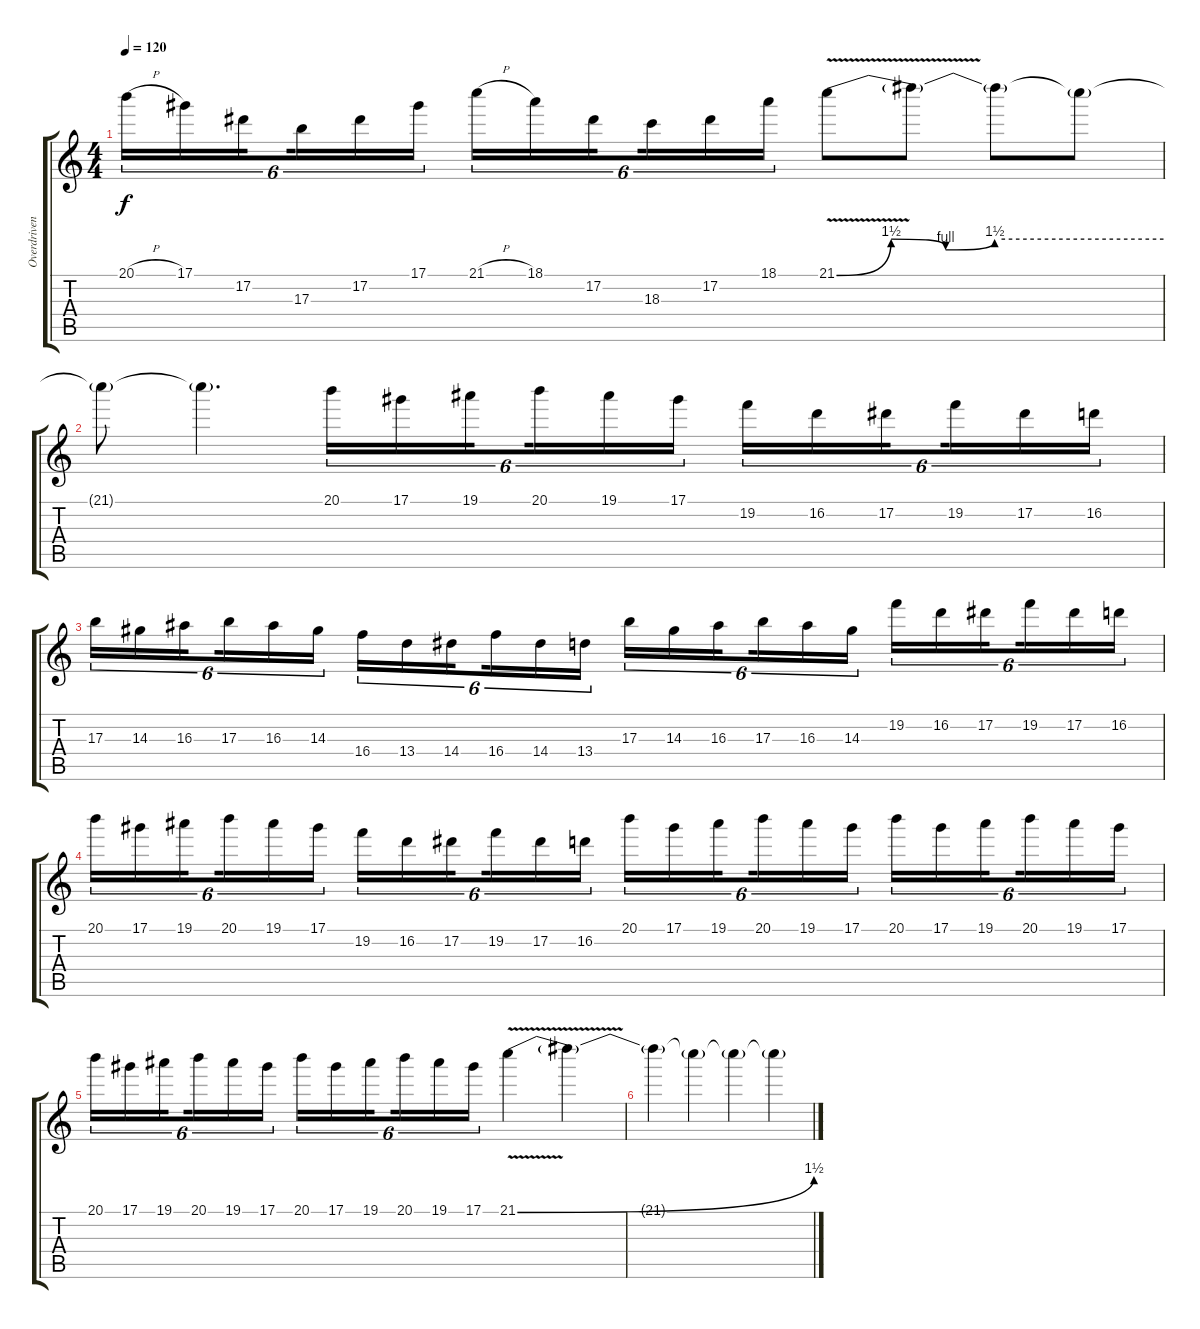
\track ("Overdriven Guitar2 (Solo)" "Overdriven") {instrument overdrivenguitar}
\staff {score tabs}
\tuning (Eb4 Bb3 Gb3 Db3 Ab2 Eb2) {hide}
\ts (4 4)
\tempo 120
\clef g2
\ks c
20.1{h}.16{tu (6 4) dy f volume 16 balance 8} 17.1.16{tu (6 4)} 17.2.16{tu (6 4) beam splitsecondary} 17.3.16{tu (6 4)} 17.2.16{tu (6 4)} 17.1.16{tu (6 4)} 21.1{h}.16{tu (6 4)} 18.1.16{tu (6 4)} 17.2.16{tu (6 4) beam splitsecondary} 18.3.16{tu (6 4)} 17.2.16{tu (6 4)} 18.1.16{tu (6 4)} 21.1{be (custom 0 0 10 6 20 4 29 6 60 6) v}.8 21.1{t}.8 21.1{t}.8 21.1{t}.8 |
21.1{t}.8{volume 16 balance 8} 21.1{t}.4{d} 20.1.16{tu (6 4)} 17.1.16{tu (6 4)} 19.1.16{tu (6 4) beam splitsecondary} 20.1.16{tu (6 4)} 19.1.16{tu (6 4)} 17.1.16{tu (6 4)} 19.2.16{tu (6 4)} 16.2.16{tu (6 4)} 17.2.16{tu (6 4) beam splitsecondary} 19.2.16{tu (6 4)} 17.2.16{tu (6 4)} 16.2.16{tu (6 4)} |
17.3.16{tu (6 4) volume 16 balance 8} 14.3.16{tu (6 4)} 16.3.16{tu (6 4) beam splitsecondary} 17.3.16{tu (6 4)} 16.3.16{tu (6 4)} 14.3.16{tu (6 4)} 16.4.16{tu (6 4)} 13.4.16{tu (6 4)} 14.4.16{tu (6 4) beam splitsecondary} 16.4.16{tu (6 4)} 14.4.16{tu (6 4)} 13.4.16{tu (6 4)} 17.3.16{tu (6 4)} 14.3.16{tu (6 4)} 16.3.16{tu (6 4) beam splitsecondary} 17.3.16{tu (6 4)} 16.3.16{tu (6 4)} 14.3.16{tu (6 4)} 19.2.16{tu (6 4)} 16.2.16{tu (6 4)} 17.2.16{tu (6 4) beam splitsecondary} 19.2.16{tu (6 4)} 17.2.16{tu (6 4)} 16.2.16{tu (6 4)} |
20.1.16{tu (6 4) volume 16 balance 8} 17.1.16{tu (6 4)} 19.1.16{tu (6 4) beam splitsecondary} 20.1.16{tu (6 4)} 19.1.16{tu (6 4)} 17.1.16{tu (6 4)} 19.2.16{tu (6 4)} 16.2.16{tu (6 4)} 17.2.16{tu (6 4) beam splitsecondary} 19.2.16{tu (6 4)} 17.2.16{tu (6 4)} 16.2.16{tu (6 4)} 20.1.16{tu (6 4)} 17.1.16{tu (6 4)} 19.1.16{tu (6 4) beam splitsecondary} 20.1.16{tu (6 4)} 19.1.16{tu (6 4)} 17.1.16{tu (6 4)} 20.1.16{tu (6 4)} 17.1.16{tu (6 4)} 19.1.16{tu (6 4) beam splitsecondary} 20.1.16{tu (6 4)} 19.1.16{tu (6 4)} 17.1.16{tu (6 4)} |
20.1.16{tu (6 4) volume 16 balance 8} 17.1.16{tu (6 4)} 19.1.16{tu (6 4) beam splitsecondary} 20.1.16{tu (6 4)} 19.1.16{tu (6 4)} 17.1.16{tu (6 4)} 20.1.16{tu (6 4)} 17.1.16{tu (6 4)} 19.1.16{tu (6 4) beam splitsecondary} 20.1.16{tu (6 4)} 19.1.16{tu (6 4)} 17.1.16{tu (6 4)} 21.1{be (bend 0 0 60 6) v}.4 21.1{t}.4 |
21.1{t}.4{volume 16 balance 8} 21.1{t}.4 21.1{t}.4 21.1{t}.4
